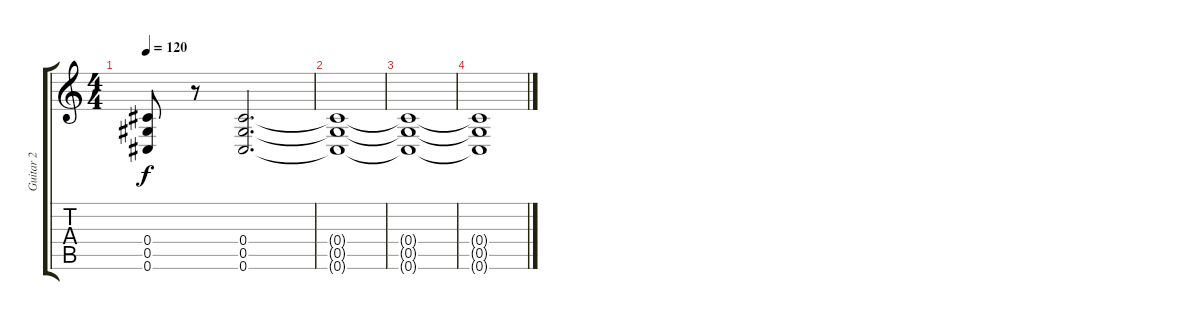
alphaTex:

\track ("Guitar 2" "Guitar 2") {instrument distortionguitar}
\staff {score tabs}
\tuning (Eb4 Bb3 Gb3 Db3 Ab2 Db2) {hide}
\ts (4 4)
\section ("" "")
\tempo 120
\clef g2
\ks c
(0.4 0.5 0.6).8{dy f} r.8 (0.4 0.5 0.6).2{d} |
(0.4{t} 0.5{t} 0.6{t}).1 |
(0.4{t} 0.5{t} 0.6{t}).1 |
(0.4{t} 0.5{t} 0.6{t}).1
